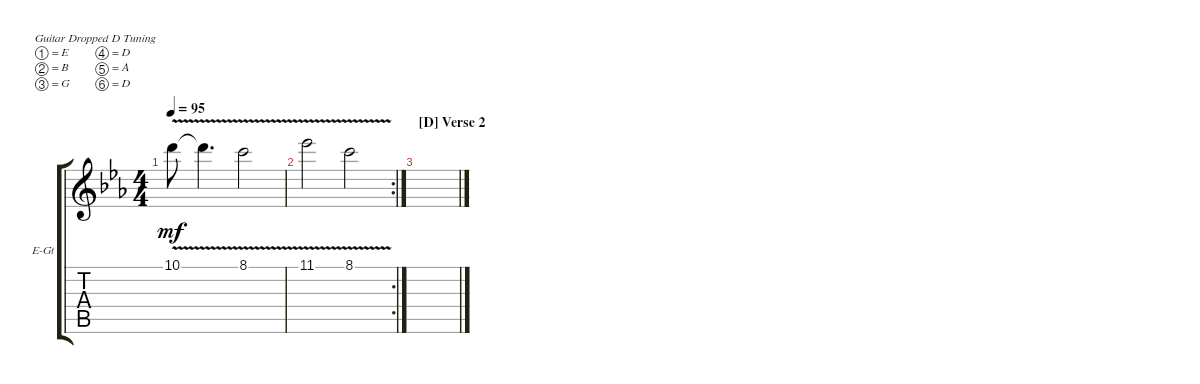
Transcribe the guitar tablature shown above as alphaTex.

\bracketExtendMode groupsimilarinstruments
\firstSystemTrackNameOrientation horizontal
\otherSystemsTrackNameOrientation horizontal
\track ("Gtr 3" "E-Gt") {instrument acousticgrandpiano}
\staff {score tabs}
\tuning (E4 B3 G3 D3 A2 D2)
\displaytranspose 12
\ts (4 4)
\tempo 95
\clef g2
\ks eb
10.1{v}.8{dy mf} 10.1{v t}.4{d} 8.1{v}.2 |
\rc 2
\section ("" "")
11.1{v}.2 8.1{v}.2 |
\section ("D" "Verse 2")
